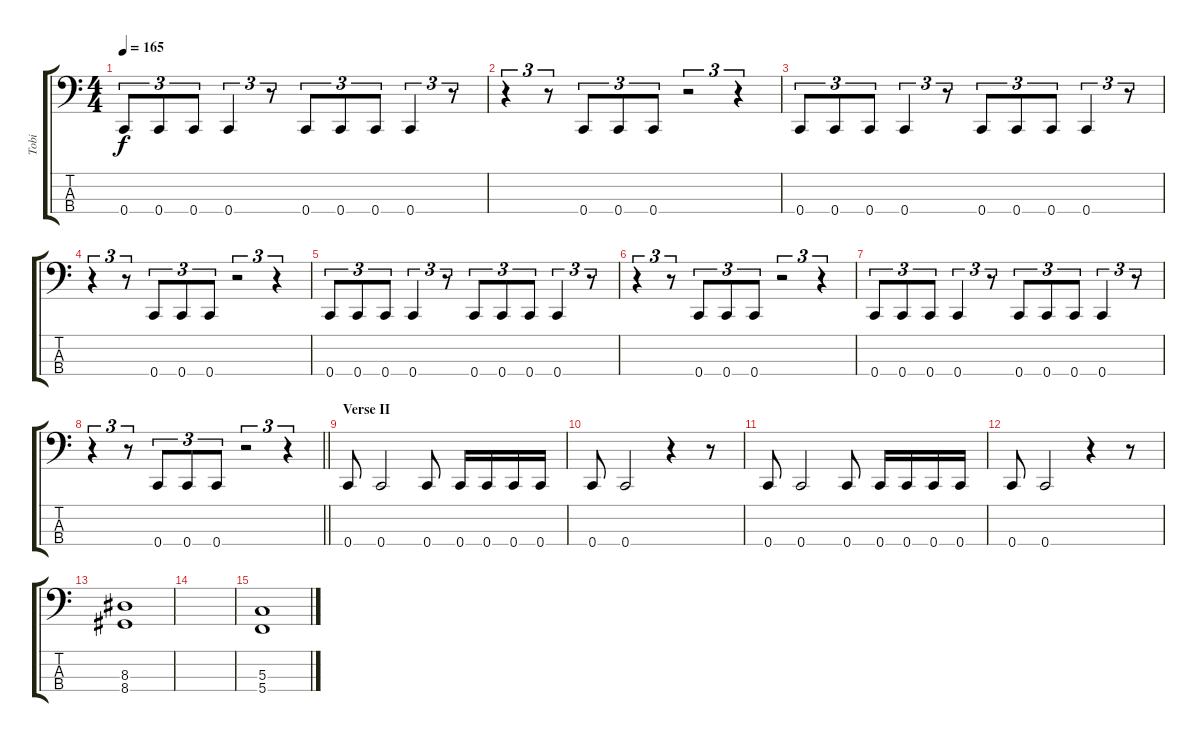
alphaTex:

\track ("Tobi" "Tobi") {instrument electricbasspick}
\staff {score tabs}
\tuning (F2 C2 G1 C1) {hide}
\ts (4 4)
\tempo 165
\clef f4
\ks c
0.4.8{tu (3 2) dy f} 0.4.8{tu (3 2)} 0.4.8{tu (3 2)} 0.4.4{tu (3 2)} r.8{tu (3 2)} 0.4.8{tu (3 2)} 0.4.8{tu (3 2)} 0.4.8{tu (3 2)} 0.4.4{tu (3 2)} r.8{tu (3 2)} |
r.4{tu (3 2)} r.8{tu (3 2)} 0.4.8{tu (3 2)} 0.4.8{tu (3 2)} 0.4.8{tu (3 2)} r.2{tu (3 2)} r.4{tu (3 2)} |
0.4.8{tu (3 2)} 0.4.8{tu (3 2)} 0.4.8{tu (3 2)} 0.4.4{tu (3 2)} r.8{tu (3 2)} 0.4.8{tu (3 2)} 0.4.8{tu (3 2)} 0.4.8{tu (3 2)} 0.4.4{tu (3 2)} r.8{tu (3 2)} |
r.4{tu (3 2)} r.8{tu (3 2)} 0.4.8{tu (3 2)} 0.4.8{tu (3 2)} 0.4.8{tu (3 2)} r.2{tu (3 2)} r.4{tu (3 2)} |
0.4.8{tu (3 2)} 0.4.8{tu (3 2)} 0.4.8{tu (3 2)} 0.4.4{tu (3 2)} r.8{tu (3 2)} 0.4.8{tu (3 2)} 0.4.8{tu (3 2)} 0.4.8{tu (3 2)} 0.4.4{tu (3 2)} r.8{tu (3 2)} |
r.4{tu (3 2)} r.8{tu (3 2)} 0.4.8{tu (3 2)} 0.4.8{tu (3 2)} 0.4.8{tu (3 2)} r.2{tu (3 2)} r.4{tu (3 2)} |
0.4.8{tu (3 2)} 0.4.8{tu (3 2)} 0.4.8{tu (3 2)} 0.4.4{tu (3 2)} r.8{tu (3 2)} 0.4.8{tu (3 2)} 0.4.8{tu (3 2)} 0.4.8{tu (3 2)} 0.4.4{tu (3 2)} r.8{tu (3 2)} |
\barLineRight lightlight
r.4{tu (3 2)} r.8{tu (3 2)} 0.4.8{tu (3 2)} 0.4.8{tu (3 2)} 0.4.8{tu (3 2)} r.2{tu (3 2)} r.4{tu (3 2)} |
\section ("" "Verse II")
0.4.8 0.4.2 0.4.8 0.4.16 0.4.16 0.4.16 0.4.16 |
0.4.8 0.4.2 r.4 r.8 |
0.4.8 0.4.2 0.4.8 0.4.16 0.4.16 0.4.16 0.4.16 |
0.4.8 0.4.2 r.4 r.8 |
(8.3 8.4).1 |
|
(5.3 5.4).1
